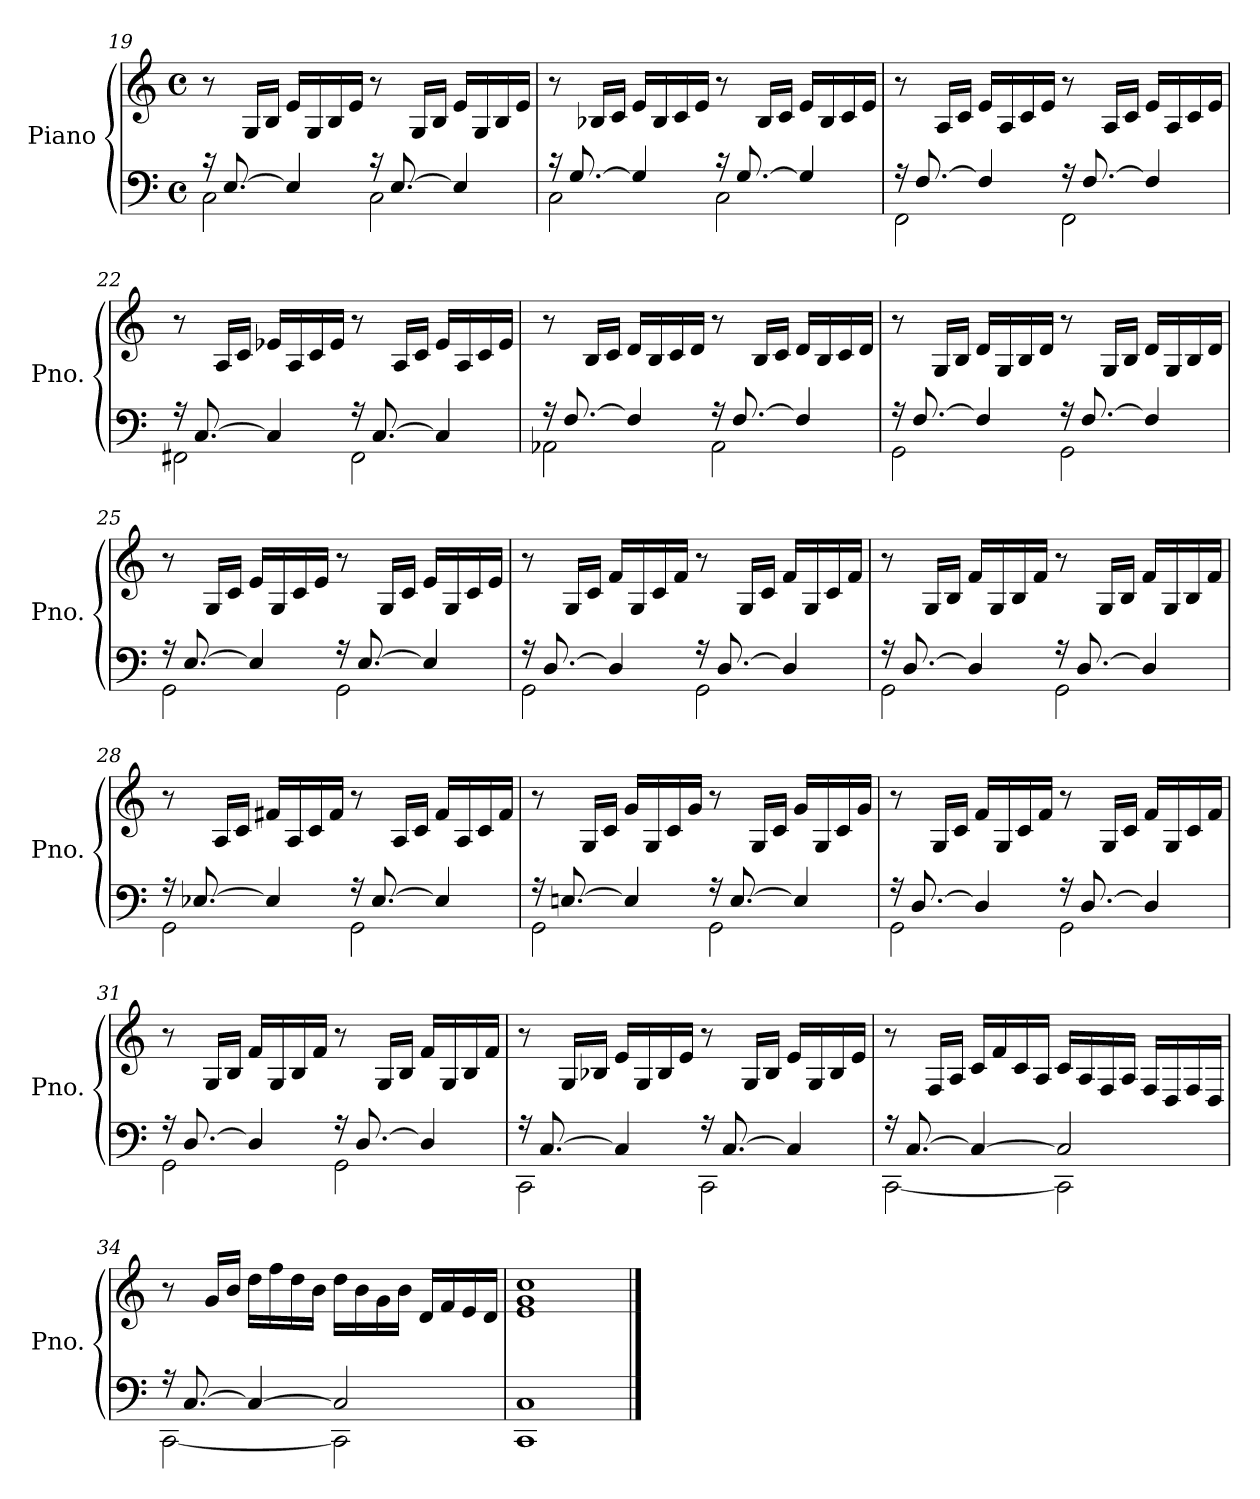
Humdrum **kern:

**kern	**kern
*part1	*part1
*staff2	*staff1
*I"Piano	*
*I'Pno.	*
*clefF4	*clefG2
*k[]	*k[]
*C:	*C:
*M4/4	*M4/4
*met(c)	*met(c)
=19	=19
*^	*
16r	2C\	8r
[8.E/	.	.
.	.	16G/LL
.	.	16B/JJ
4E/]	.	16e/LL
.	.	16G/
.	.	16B/
.	.	16e/JJ
16r	2C\	8r
[8.E/	.	.
.	.	16G/LL
.	.	16B/JJ
4E/]	.	16e/LL
.	.	16G/
.	.	16B/
.	.	16e/JJ
!!LO:LB:g=z
=20	=20	=20
16r	2C\	8r
[8.G/	.	.
.	.	16B-X/LL
.	.	16c/JJ
4G/]	.	16e/LL
.	.	16B-/
.	.	16c/
.	.	16e/JJ
16r	2C\	8r
[8.G/	.	.
.	.	16B-/LL
.	.	16c/JJ
4G/]	.	16e/LL
.	.	16B-/
.	.	16c/
.	.	16e/JJ
=21	=21	=21
16r	2FF\	8r
[8.F/	.	.
.	.	16A/LL
.	.	16c/JJ
4F/]	.	16e/LL
.	.	16A/
.	.	16c/
.	.	16e/JJ
16r	2FF\	8r
[8.F/	.	.
.	.	16A/LL
.	.	16c/JJ
4F/]	.	16e/LL
.	.	16A/
.	.	16c/
.	.	16e/JJ
!!LO:LB:g=z
=22	=22	=22
16r	2FF#X\	8r
[8.C/	.	.
.	.	16A/LL
.	.	16c/JJ
4C/]	.	16e-X/LL
.	.	16A/
.	.	16c/
.	.	16e-/JJ
16r	2FF#\	8r
[8.C/	.	.
.	.	16A/LL
.	.	16c/JJ
4C/]	.	16e-/LL
.	.	16A/
.	.	16c/
.	.	16e-/JJ
=23	=23	=23
16r	2AA-X\	8r
[8.F/	.	.
.	.	16B/LL
.	.	16c/JJ
4F/]	.	16d/LL
.	.	16B/
.	.	16c/
.	.	16d/JJ
16r	2AA-\	8r
[8.F/	.	.
.	.	16B/LL
.	.	16c/JJ
4F/]	.	16d/LL
.	.	16B/
.	.	16c/
.	.	16d/JJ
!!LO:PB:g=z
=24	=24	=24
16r	2GG\	8r
[8.F/	.	.
.	.	16G/LL
.	.	16B/JJ
4F/]	.	16d/LL
.	.	16G/
.	.	16B/
.	.	16d/JJ
16r	2GG\	8r
[8.F/	.	.
.	.	16G/LL
.	.	16B/JJ
4F/]	.	16d/LL
.	.	16G/
.	.	16B/
.	.	16d/JJ
=25	=25	=25
16r	2GG\	8r
[8.E/	.	.
.	.	16G/LL
.	.	16c/JJ
4E/]	.	16e/LL
.	.	16G/
.	.	16c/
.	.	16e/JJ
16r	2GG\	8r
[8.E/	.	.
.	.	16G/LL
.	.	16c/JJ
4E/]	.	16e/LL
.	.	16G/
.	.	16c/
.	.	16e/JJ
=26	=26	=26
16r	2GG\	8r
[8.D/	.	.
.	.	16G/LL
.	.	16c/JJ
4D/]	.	16f/LL
.	.	16G/
.	.	16c/
.	.	16f/JJ
16r	2GG\	8r
[8.D/	.	.
.	.	16G/LL
.	.	16c/JJ
4D/]	.	16f/LL
.	.	16G/
.	.	16c/
.	.	16f/JJ
!!LO:LB:g=z
=27	=27	=27
16r	2GG\	8r
[8.D/	.	.
.	.	16G/LL
.	.	16B/JJ
4D/]	.	16f/LL
.	.	16G/
.	.	16B/
.	.	16f/JJ
16r	2GG\	8r
[8.D/	.	.
.	.	16G/LL
.	.	16B/JJ
4D/]	.	16f/LL
.	.	16G/
.	.	16B/
.	.	16f/JJ
=28	=28	=28
16r	2GG\	8r
[8.E-X/	.	.
.	.	16A/LL
.	.	16c/JJ
4E-/]	.	16f#X/LL
.	.	16A/
.	.	16c/
.	.	16f#/JJ
16r	2GG\	8r
[8.E-/	.	.
.	.	16A/LL
.	.	16c/JJ
4E-/]	.	16f#/LL
.	.	16A/
.	.	16c/
.	.	16f#/JJ
!!LO:LB:g=z
=29	=29	=29
16r	2GG\	8r
[8.En/	.	.
.	.	16G/LL
.	.	16c/JJ
4E/]	.	16g/LL
.	.	16G/
.	.	16c/
.	.	16g/JJ
16r	2GG\	8r
[8.E/	.	.
.	.	16G/LL
.	.	16c/JJ
4E/]	.	16g/LL
.	.	16G/
.	.	16c/
.	.	16g/JJ
=30	=30	=30
16r	2GG\	8r
[8.D/	.	.
.	.	16G/LL
.	.	16c/JJ
4D/]	.	16f/LL
.	.	16G/
.	.	16c/
.	.	16f/JJ
16r	2GG\	8r
[8.D/	.	.
.	.	16G/LL
.	.	16c/JJ
4D/]	.	16f/LL
.	.	16G/
.	.	16c/
.	.	16f/JJ
!!LO:LB:g=z
=31	=31	=31
16r	2GG\	8r
[8.D/	.	.
.	.	16G/LL
.	.	16B/JJ
4D/]	.	16f/LL
.	.	16G/
.	.	16B/
.	.	16f/JJ
16r	2GG\	8r
[8.D/	.	.
.	.	16G/LL
.	.	16B/JJ
4D/]	.	16f/LL
.	.	16G/
.	.	16B/
.	.	16f/JJ
=32	=32	=32
16r	2CC\	8r
[8.C/	.	.
.	.	16G/LL
.	.	16B-X/JJ
4C/]	.	16e/LL
.	.	16G/
.	.	16B-/
.	.	16e/JJ
16r	2CC\	8r
[8.C/	.	.
.	.	16G/LL
.	.	16B-/JJ
4C/]	.	16e/LL
.	.	16G/
.	.	16B-/
.	.	16e/JJ
!!LO:LB:g=z
=33	=33	=33
16r	[2CC\	8r
[8.C/	.	.
.	.	16F/LL
.	.	16A/JJ
4C/_	.	16c/LL
.	.	16f/
.	.	16c/
.	.	16A/JJ
2C/]	2CC\]	16c/LL
.	.	16A/
.	.	16F/
.	.	16A/JJ
.	.	16F/LL
.	.	16D/
.	.	16F/
.	.	16D/JJ
=34	=34	=34
16r	[2CC\	8r
[8.C/	.	.
.	.	16g/LL
.	.	16b/JJ
4C/_	.	16dd\LL
.	.	16ff\
.	.	16dd\
.	.	16b\JJ
2C/]	2CC\]	16dd\LL
.	.	16b\
.	.	16g\
.	.	16b\JJ
.	.	16d/LL
.	.	16f/
.	.	16e/
.	.	16d/JJ
=35	=35	=35
1C	1CC	1e 1g 1cc
*v	*v	*
==	==
*-	*-
